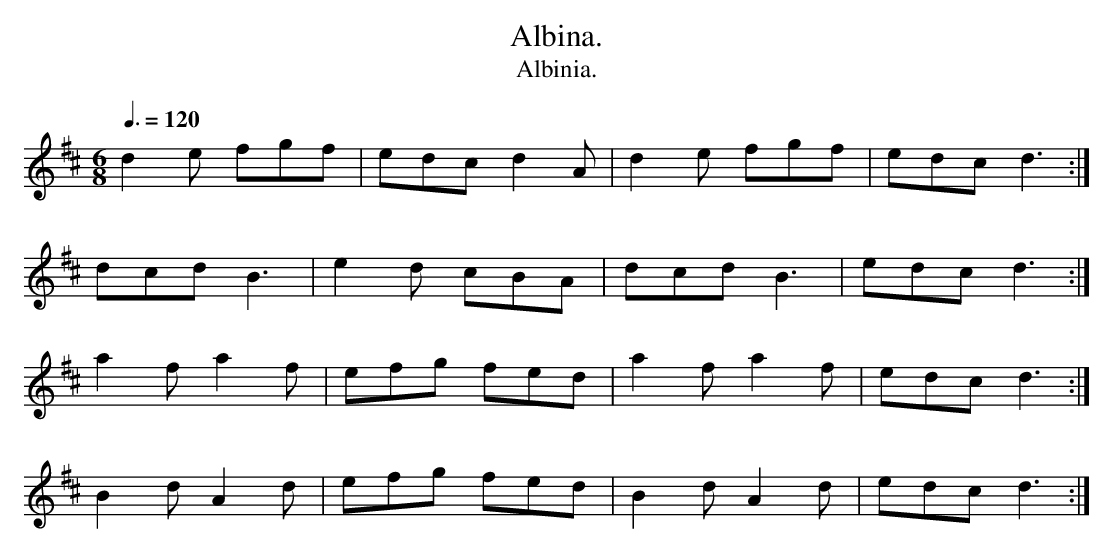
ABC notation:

X:1
T:Albina.
T:Albinia.
M:6/8
L:1/8
Q:3/8=120
K:D
d2e fgf | edc d2A | d2e fgf | edc d3 :|
dcd B3 | e2d cBA | dcd B3 | edc d3 :|
a2f a2f | efg fed | a2f a2f | edc d3 :|
B2d A2d | efg fed | B2d A2d | edc d3 :|
